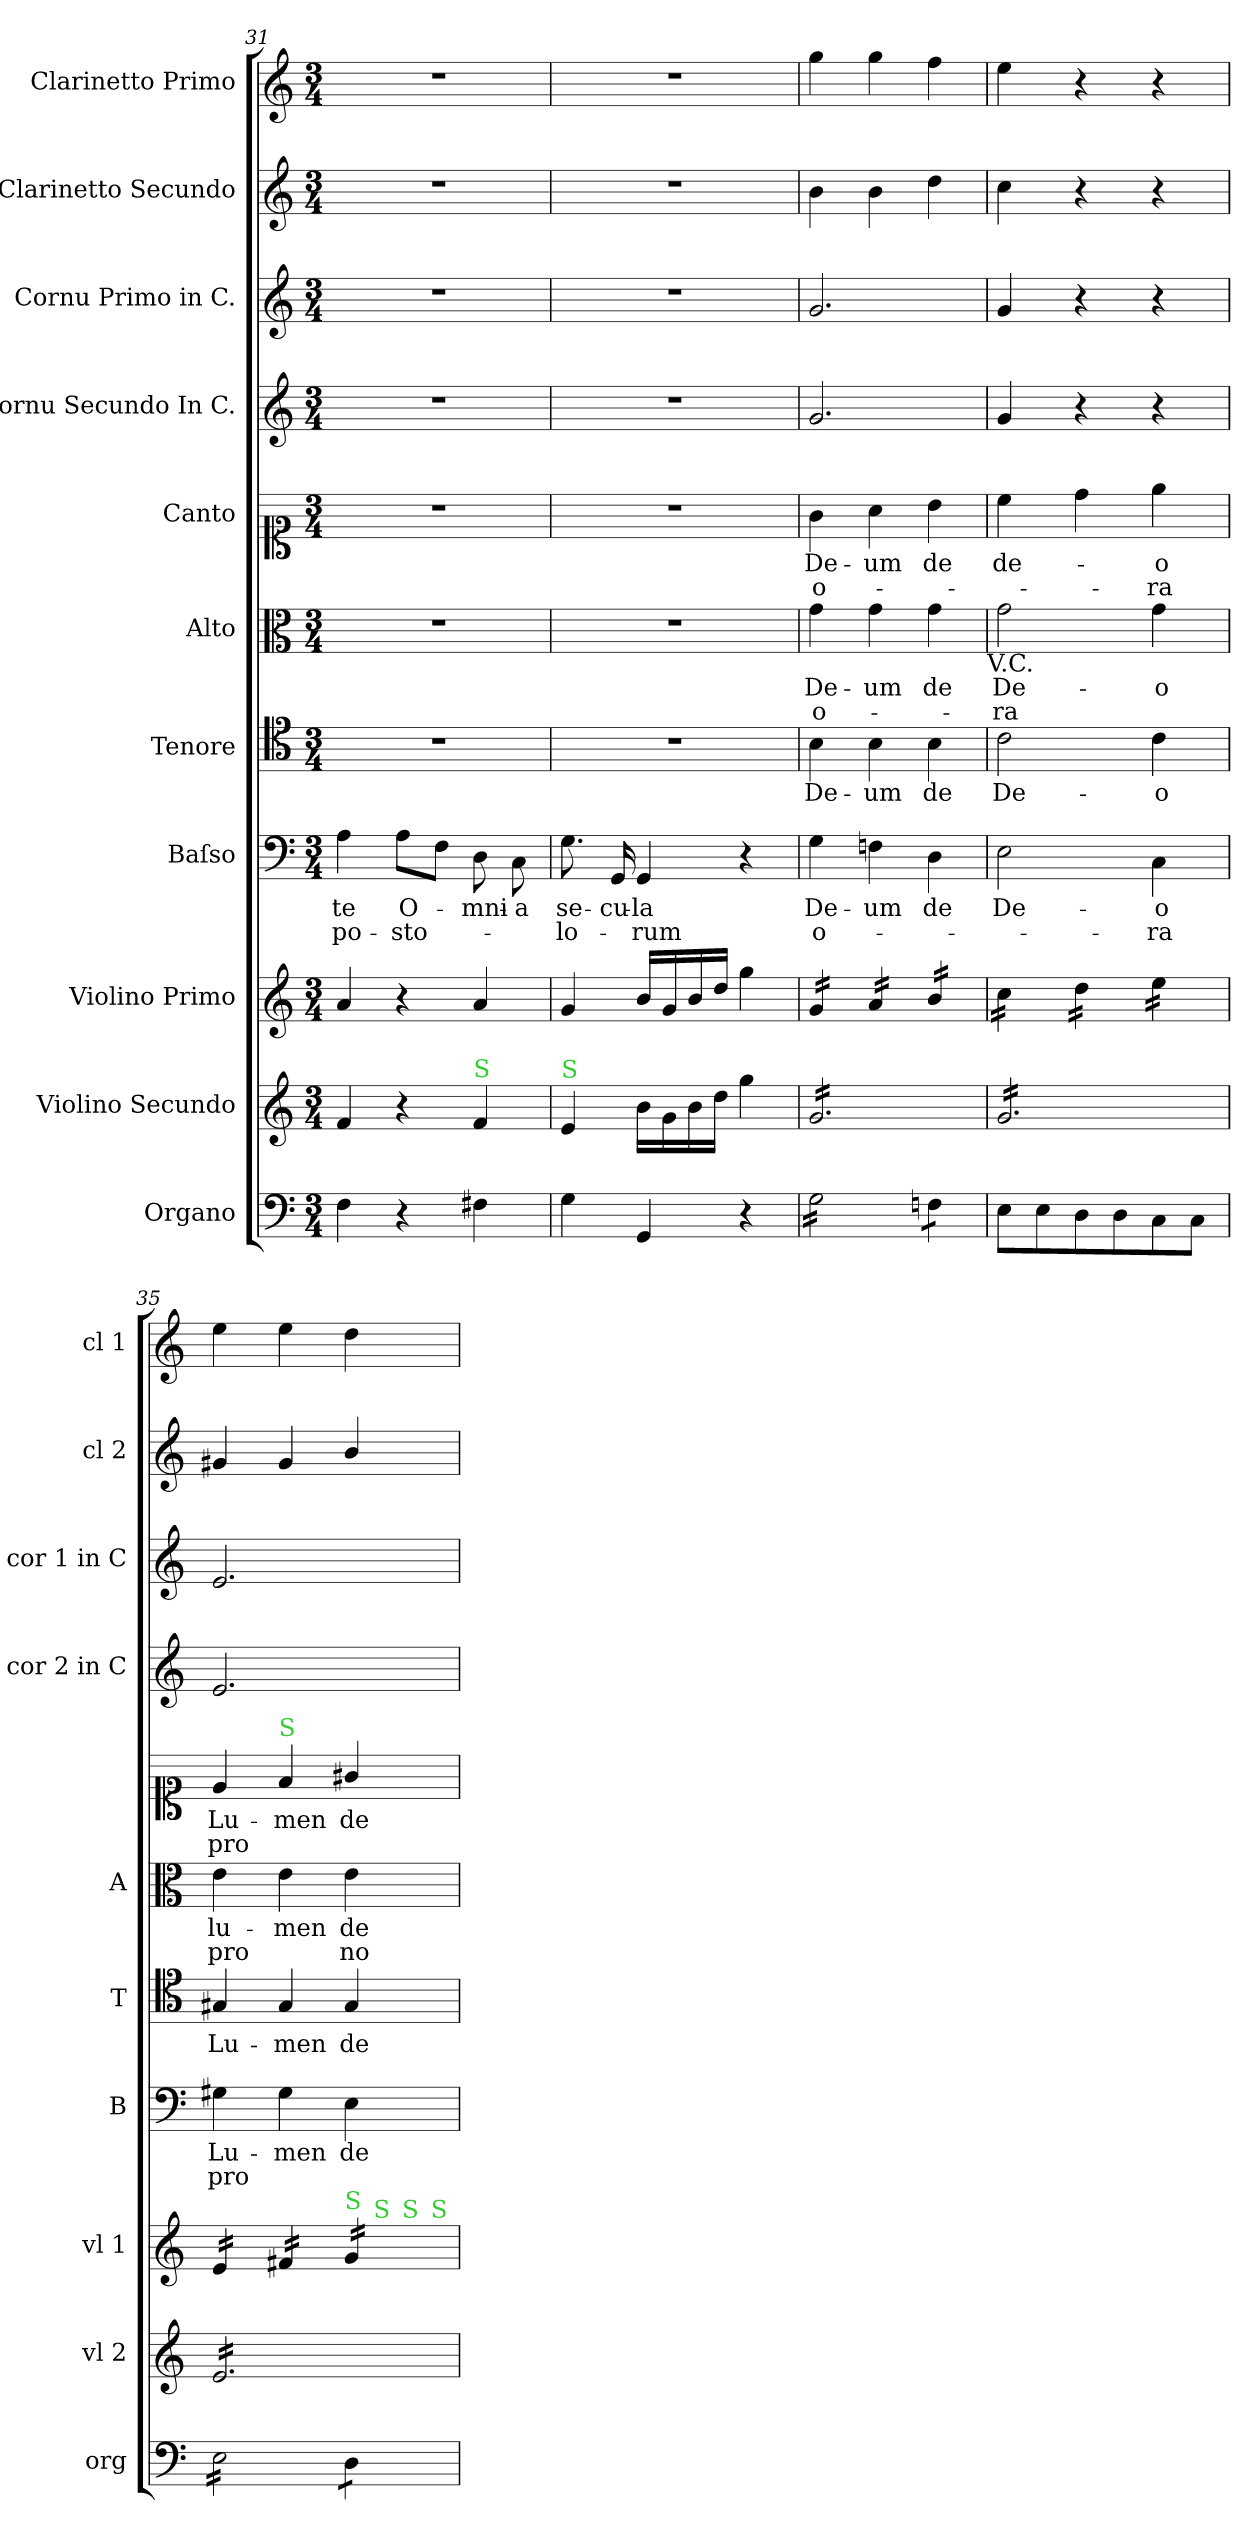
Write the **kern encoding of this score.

**kern	**kern	**kern	**kern	**text	**text	**kern	**text	**kern	**text	**text	**kern	**text	**text	**kern	**kern	**kern	**kern
*part11	*part10	*part9	*part8	*part8	*part8	*part7	*part7	*part6	*part6	*part6	*part5	*part5	*part5	*part4	*part3	*part2	*part1
*staff11	*staff10	*staff9	*staff8	*staff8	*staff8	*staff7	*staff7	*staff6	*staff6	*staff6	*staff5	*staff5	*staff5	*staff4	*staff3	*staff2	*staff1
*I"Organo	*I"Violino Secundo	*I"Violino Primo	*I"Baſso	*	*	*I"Tenore	*	*I"Alto	*	*	*I"Canto	*	*	*I"Cornu Secundo In C.	*I"Cornu Primo in C.	*I"Clarinetto Secundo	*I"Clarinetto Primo
*I'org	*I'vl 2	*I'vl 1	*I'B	*	*	*I'T	*	*I'A	*	*	*	*	*	*I'cor 2 in C	*I'cor 1 in C	*I'cl 2	*I'cl 1
*clefF4	*clefG2	*clefG2	*clefF4	*	*	*clefC4	*	*clefC3	*	*	*clefC1	*	*	*clefG2	*clefG2	*clefG2	*clefG2
*	*	*	*	*	*	*	*	*	*	*	*	*	*	*ITrd8c12	*ITrd8c12	*	*
*k[]	*k[]	*k[]	*k[]	*	*	*k[]	*	*k[]	*	*	*k[]	*	*	*k[]	*k[]	*k[]	*k[]
*C:	*C:	*C:	*C:	*	*	*C:	*	*C:	*	*	*C:	*	*	*C:	*C:	*C:	*C:
*M3/4	*M3/4	*M3/4	*M3/4	*	*	*M3/4	*	*M3/4	*	*	*M3/4	*	*	*M3/4	*M3/4	*M3/4	*M3/4
=31	=31	=31	=31	=31	=31	=31	=31	=31	=31	=31	=31	=31	=31	=31	=31	=31	=31
4F\	4f/	4a/	4A\	-te	-po-	2.r	.	2.r	.	.	2.r	.	.	2.r	2.r	2.r	2.r
4r	4r	4r	8A\L	O-	-sto-	.	.	.	.	.	.	.	.	.	.	.	.
.	.	.	8F\J	.	.	.	.	.	.	.	.	.	.	.	.	.	.
!	!LO:TX:a:color=limegreen:t=S	!	!	!	!	!	!	!	!	!	!	!	!	!	!	!	!
4F#X\	4f/	4a/	8D\	-mni-	.	.	.	.	.	.	.	.	.	.	.	.	.
.	.	.	8C\	-a	.	.	.	.	.	.	.	.	.	.	.	.	.
=32	=32	=32	=32	=32	=32	=32	=32	=32	=32	=32	=32	=32	=32	=32	=32	=32	=32
!	!LO:TX:a:color=limegreen:t=S	!	!	!	!	!	!	!	!	!	!	!	!	!	!	!	!
4G\	4e/	4g/	8.G\	se-	-lo-	2.r	.	2.r	.	.	2.r	.	.	2.r	2.r	2.r	2.r
.	.	.	16GG/	-cu-	.	.	.	.	.	.	.	.	.	.	.	.	.
4GG/	16b\LL	16b/LL	4GG/	-la	-rum	.	.	.	.	.	.	.	.	.	.	.	.
.	16g\	16g/	.	.	.	.	.	.	.	.	.	.	.	.	.	.	.
.	16b\	16b/	.	.	.	.	.	.	.	.	.	.	.	.	.	.	.
.	16dd\JJ	16dd/JJ	.	.	.	.	.	.	.	.	.	.	.	.	.	.	.
4r	4gg\	4gg\	4r	.	.	.	.	.	.	.	.	.	.	.	.	.	.
=33	=33	=33	=33	=33	=33	=33	=33	=33	=33	=33	=33	=33	=33	=33	=33	=33	=33
*tremolo	*	*	*	*	*	*	*	*	*	*	*	*	*	*	*	*	*
*	*tremolo	*	*	*	*	*	*	*	*	*	*	*	*	*	*	*	*
*	*	*tremolo	*	*	*	*	*	*	*	*	*	*	*	*	*	*	*
16G\LL	16g/LL	16g/LL	4G\	De-	o-	4B\	De-	4g\	De-	o-	4g\	De-	o-	2.G/	2.G/	4b\	4gg\
16G\	16g/	16g/	.	.	.	.	.	.	.	.	.	.	.	.	.	.	.
16G\	16g/	16g/	.	.	.	.	.	.	.	.	.	.	.	.	.	.	.
16G\	16g/	16g/JJ	.	.	.	.	.	.	.	.	.	.	.	.	.	.	.
16G\	16g/	16a/LL	4Fn\	-um	.	4B\	-um	4g\	-um	.	4a\	-um	.	.	.	4b\	4gg\
16G\	16g/	16a/	.	.	.	.	.	.	.	.	.	.	.	.	.	.	.
16G\	16g/	16a/	.	.	.	.	.	.	.	.	.	.	.	.	.	.	.
16G\JJ	16g/	16a/JJ	.	.	.	.	.	.	.	.	.	.	.	.	.	.	.
8Fn\L	16g/	16b/LL	4D\	de	.	4B\	de	4g\	de	.	4b\	de	.	.	.	4dd\	4ff\
.	16g/	16b/	.	.	.	.	.	.	.	.	.	.	.	.	.	.	.
8Fn\J	16g/	16b/	.	.	.	.	.	.	.	.	.	.	.	.	.	.	.
*Xtremolo	*	*	*	*	*	*	*	*	*	*	*	*	*	*	*	*	*
.	16g/JJ	16b/JJ	.	.	.	.	.	.	.	.	.	.	.	.	.	.	.
!	!	!	!	!	!	!	!	!LO:TX:b:t=V.C.	!	!	!	!	!	!	!	!	!
=34	=34	=34	=34	=34	=34	=34	=34	=34	=34	=34	=34	=34	=34	=34	=34	=34	=34
8E\L	16g/LL	16cc\LL	2E\	De-	.	2c\	De-	2g\	De-	-ra	4cc\	de-	.	4G/	4G/	4cc\	4ee\
.	16g/	16cc\	.	.	.	.	.	.	.	.	.	.	.	.	.	.	.
8E\	16g/	16cc\	.	.	.	.	.	.	.	.	.	.	.	.	.	.	.
.	16g/	16cc\JJ	.	.	.	.	.	.	.	.	.	.	.	.	.	.	.
8D\	16g/	16dd\LL	.	.	.	.	.	.	.	.	4dd\	.	.	4r	4r	4r	4r
.	16g/	16dd\	.	.	.	.	.	.	.	.	.	.	.	.	.	.	.
8D\	16g/	16dd\	.	.	.	.	.	.	.	.	.	.	.	.	.	.	.
.	16g/	16dd\JJ	.	.	.	.	.	.	.	.	.	.	.	.	.	.	.
8C\	16g/	16ee\LL	4C\	-o	-ra	4c\	-o	4g\	-o	.	4ee\	-o	-ra	4r	4r	4r	4r
.	16g/	16ee\	.	.	.	.	.	.	.	.	.	.	.	.	.	.	.
8C\J	16g/	16ee\	.	.	.	.	.	.	.	.	.	.	.	.	.	.	.
.	16g/JJ	16ee\JJ	.	.	.	.	.	.	.	.	.	.	.	.	.	.	.
=35	=35	=35	=35	=35	=35	=35	=35	=35	=35	=35	=35	=35	=35	=35	=35	=35	=35
*	*	*^	*	*	*	*	*	*	*	*	*	*	*	*	*	*	*
*	*	*	*^	*	*	*	*	*	*	*	*	*	*	*	*	*	*	*
*	*	*	*	*^	*	*	*	*	*	*	*	*	*	*	*	*	*	*	*
*tremolo	*	*	*	*	*	*	*	*	*	*	*	*	*	*	*	*	*	*	*	*
16E\LL	16e/LL	16e/LL	2ryy	2ryy	2ryy	4G#X\	Lu-	pro	4G#X/	Lu-	4e\	lu-	pro	4e/	Lu-	pro	2.E/	2.E/	4g#X/	4ee\
16E\	16e/	16e/	.	.	.	.	.	.	.	.	.	.	.	.	.	.	.	.	.	.
16E\	16e/	16e/	.	.	.	.	.	.	.	.	.	.	.	.	.	.	.	.	.	.
16E\	16e/	16e/JJ	.	.	.	.	.	.	.	.	.	.	.	.	.	.	.	.	.	.
!	!	!	!	!	!	!	!	!	!	!	!	!	!	!LO:TX:a:color=limegreen:t=S	!	!	!	!	!	!
16E\	16e/	16f#X/LL	.	.	.	4G#\	-men	.	4G#/	-men	4e\	-men	.	4f/	-men	.	.	.	4g#/	4ee\
16E\	16e/	16f#X/	.	.	.	.	.	.	.	.	.	.	.	.	.	.	.	.	.	.
16E\	16e/	16f#X/	.	.	.	.	.	.	.	.	.	.	.	.	.	.	.	.	.	.
16E\JJ	16e/	16f#X/JJ	.	.	.	.	.	.	.	.	.	.	.	.	.	.	.	.	.	.
!	!	!LO:TX:a:color=limegreen:t=S	!	!	!	!	!	!	!	!	!	!	!	!	!	!	!	!	!	!
8D\L	16e/	16g/LL	16ryy	8ryy	8.ryy	4E\	de	.	4G#/	de	4e\	de	no	4g#X/	de	.	.	.	4b/	4dd\
!	!	!	!LO:TX:a:color=limegreen:t=S	!	!	!	!	!	!	!	!	!	!	!	!	!	!	!	!	!
.	16e/	16g/	8.ryy	.	.	.	.	.	.	.	.	.	.	.	.	.	.	.	.	.
!	!	!	!	!LO:TX:a:color=limegreen:t=S	!	!	!	!	!	!	!	!	!	!	!	!	!	!	!	!
8D\J	16e/	16g/	.	8ryy	.	.	.	.	.	.	.	.	.	.	.	.	.	.	.	.
*Xtremolo	*	*	*	*	*	*	*	*	*	*	*	*	*	*	*	*	*	*	*	*
!	!	!	!	!	!LO:TX:a:color=limegreen:t=S	!	!	!	!	!	!	!	!	!	!	!	!	!	!	!
.	16e/JJ	16g/JJ	.	.	16ryy	.	.	.	.	.	.	.	.	.	.	.	.	.	.	.
*	*	*Xtremolo	*	*	*	*	*	*	*	*	*	*	*	*	*	*	*	*	*	*
*	*Xtremolo	*	*	*	*	*	*	*	*	*	*	*	*	*	*	*	*	*	*	*
*	*	*v	*v	*v	*v	*	*	*	*	*	*	*	*	*	*	*	*	*	*	*
=	=	=	=	=	=	=	=	=	=	=	=	=	=	=	=	=	=
*-	*-	*-	*-	*-	*-	*-	*-	*-	*-	*-	*-	*-	*-	*-	*-	*-	*-
